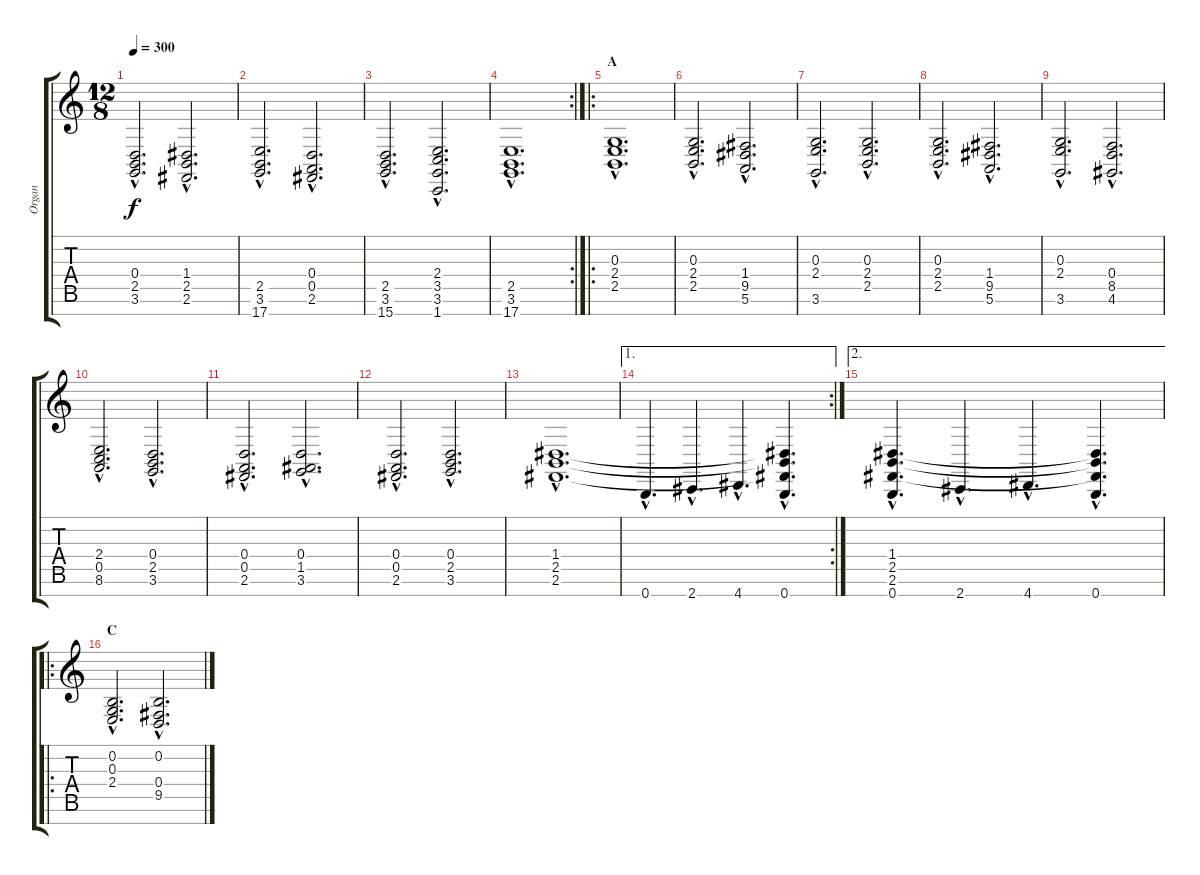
\track ("Organ" "Organ") {instrument churchorgan}
\staff {score tabs}
\tuning (E4 B3 G3 D3 A2 E2 B1) {hide}
\ts (12 8)
\tempo 300
\clef g2
\ks c
(0.4{hac} 2.5{hac} 3.6{hac}).2{d dy f} (1.4{hac} 2.5{hac} 2.6{hac}).2{d} |
(2.5{hac} 3.6{hac} 17.7{hac}).2{d} (0.4{hac} 0.5{hac} 2.6{hac}).2{d} |
(2.5{hac} 3.6{hac} 15.7{hac}).2{d} (2.4{hac} 3.5{hac} 3.6{hac} 1.7{hac}).2{d} |
\rc 2
(2.5{hac} 3.6{hac} 17.7{hac}).1{d} |
\ro
\section ("" "A")
(0.3{hac} 2.4{hac} 2.5{hac}).1{d} |
(0.3{hac} 2.4{hac} 2.5{hac}).2{d} (1.4{hac} 9.5{hac} 5.6{hac}).2{d} |
(0.3{hac} 2.4{hac} 3.6{hac}).2{d} (0.3{hac} 2.4{hac} 2.5{hac}).2{d} |
(0.3{hac} 2.4{hac} 2.5{hac}).2{d} (1.4{hac} 9.5{hac} 5.6{hac}).2{d} |
(0.3{hac} 2.4{hac} 3.6{hac}).2{d} (0.4{hac} 8.5{hac} 4.6{hac}).2{d} |
(2.4{hac} 0.5{hac} 8.6{hac}).2{d} (0.4{hac} 2.5{hac} 3.6{hac}).2{d} |
(0.4{hac} 0.5{hac} 2.6{hac}).2{d} (0.4{hac} 1.5{hac} 3.6{hac}).2{d} |
(0.4{hac} 0.5{hac} 2.6{hac}).2{d} (0.4{hac} 2.5{hac} 3.6{hac}).2{d} |
(1.4{hac} 2.5{hac} 2.6{hac}).1{d} |
\ae 1
\rc 2
0.7{hac}.4{d} 2.7{hac}.4{d} 4.7{hac}.4{d} (1.4{hac t} 2.5{hac t} 2.6{hac t} 0.7{hac}).4{d} |
\ae 2
(1.4{hac} 2.5{hac} 2.6{hac} 0.7{hac}).4{d} 2.7{hac}.4{d} 4.7{hac}.4{d} (1.4{hac t} 2.5{hac t} 2.6{hac t} 0.7{hac}).4{d} |
\ro
\section ("" "C")
(0.2{hac} 0.3{hac} 2.4{hac}).2{d} (0.2{hac} 0.4{hac} 9.5{hac}).2{d}
